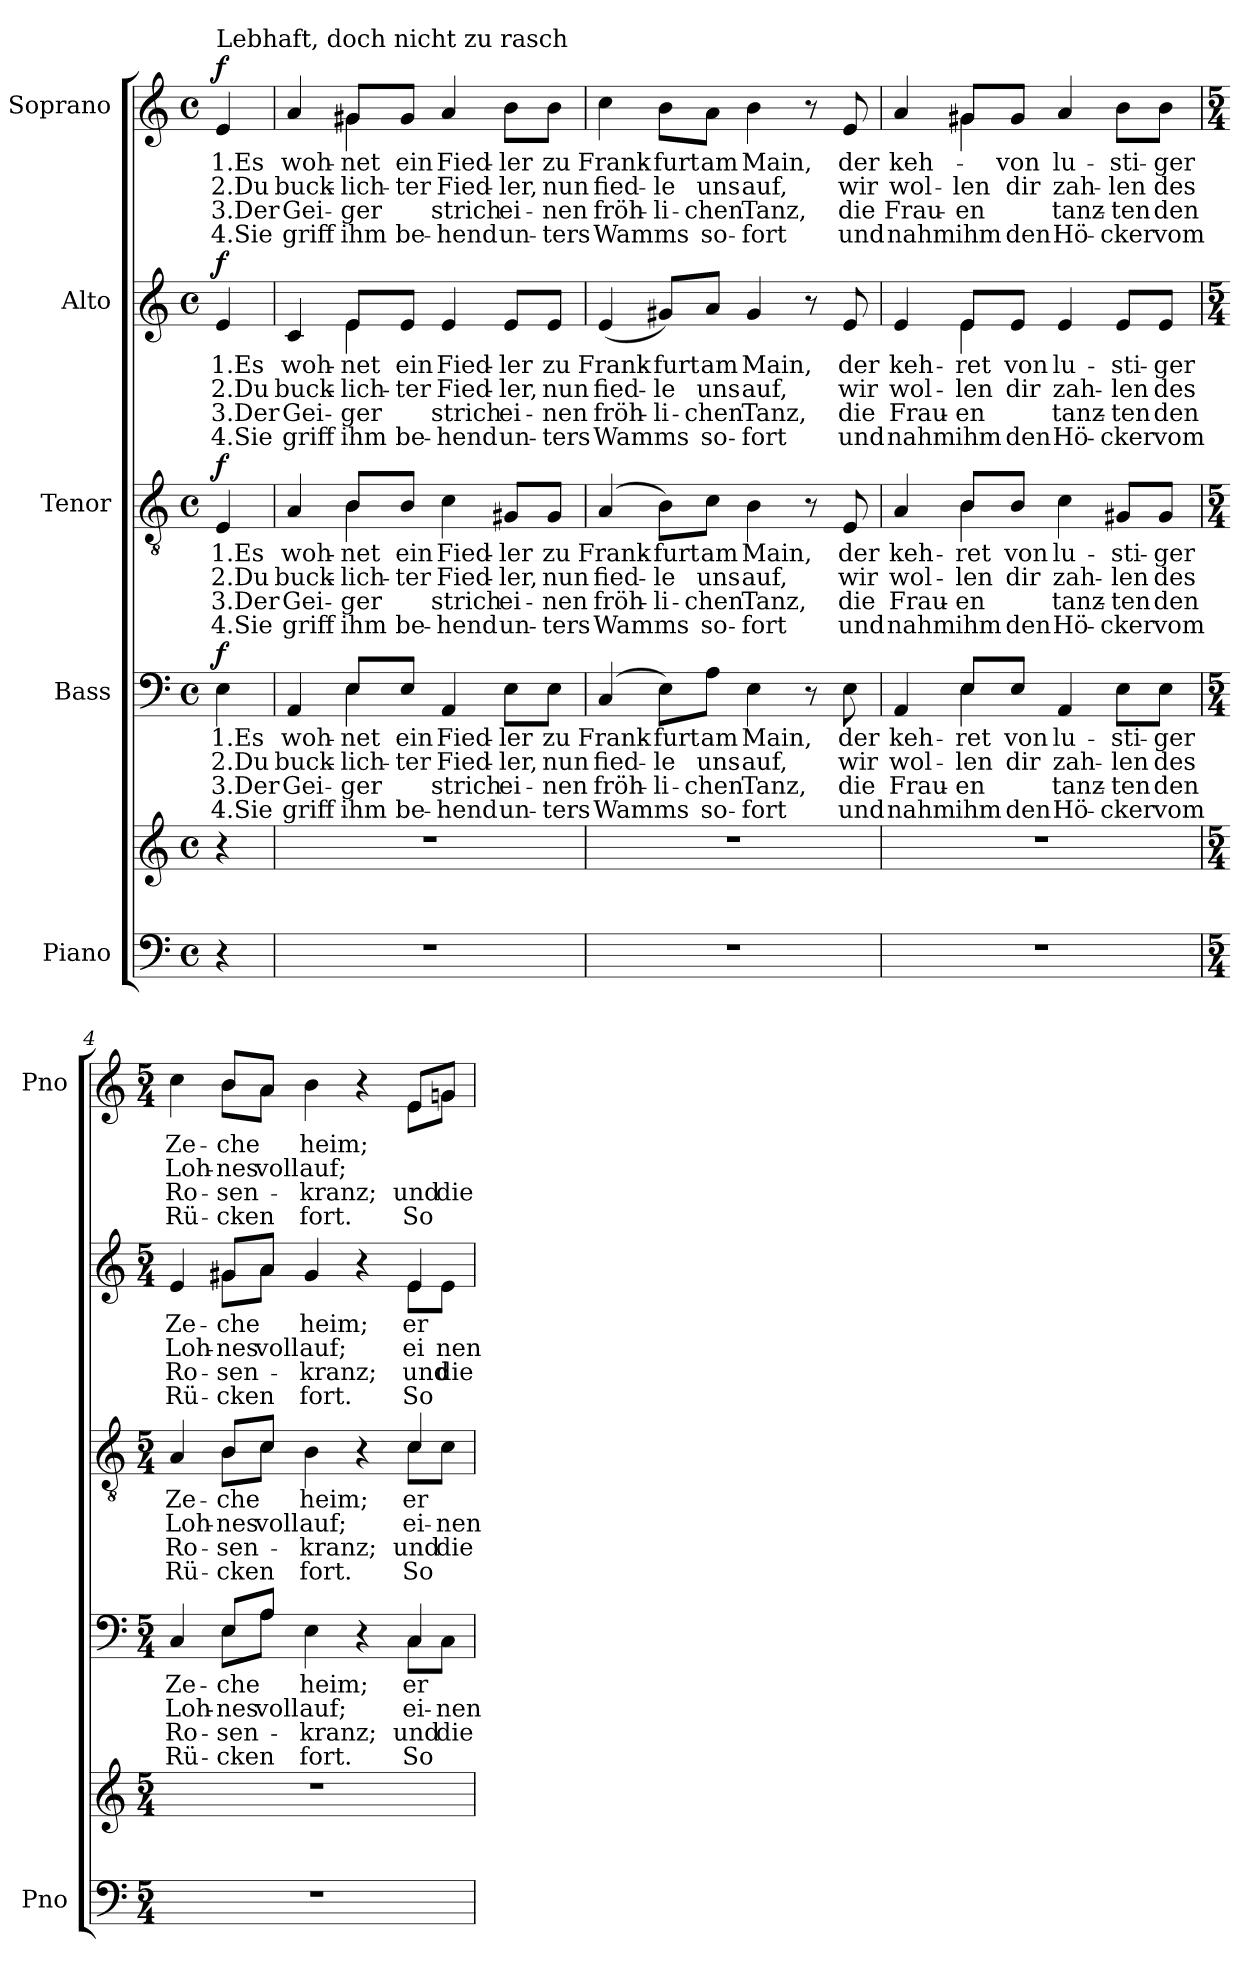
**kern	**kern	**kern	**text	**text	**text	**text	**dynam	**kern	**text	**text	**text	**text	**dynam	**kern	**text	**text	**text	**text	**dynam	**kern	**text	**text	**text	**text	**dynam
*part5	*part5	*part4	*part4	*part4	*part4	*part4	*part4	*part3	*part3	*part3	*part3	*part3	*part3	*part2	*part2	*part2	*part2	*part2	*part2	*part1	*part1	*part1	*part1	*part1	*part1
*staff6	*staff5	*staff4	*staff4	*staff4	*staff4	*staff4	*staff4	*staff3	*staff3	*staff3	*staff3	*staff3	*staff3	*staff2	*staff2	*staff2	*staff2	*staff2	*staff2	*staff1	*staff1	*staff1	*staff1	*staff1	*staff1
*I"Piano	*	*I"Bass	*	*	*	*	*	*I"Tenor	*	*	*	*	*	*I"Alto	*	*	*	*	*	*I"Soprano	*	*	*	*	*
*I'Pno	*	*	*	*	*	*	*	*	*	*	*	*	*	*	*	*	*	*	*	*I'Pno	*	*	*	*	*
*clefF4	*clefG2	*clefF4	*	*	*	*	*	*clefGv2	*	*	*	*	*	*clefG2	*	*	*	*	*	*clefG2	*	*	*	*	*
*k[]	*k[]	*k[]	*	*	*	*	*	*k[]	*	*	*	*	*	*k[]	*	*	*	*	*	*k[]	*	*	*	*	*
*M4/4	*M4/4	*M4/4	*	*	*	*	*	*M4/4	*	*	*	*	*	*M4/4	*	*	*	*	*	*M4/4	*	*	*	*	*
*met(c)	*met(c)	*met(c)	*	*	*	*	*	*met(c)	*	*	*	*	*	*met(c)	*	*	*	*	*	*met(c)	*	*	*	*	*
*MM96	*MM96	*MM96	*	*	*	*	*	*MM96	*	*	*	*	*	*MM96	*	*	*	*	*	*MM96	*	*	*	*	*
=	=	=	=	=	=	=	=	=	=	=	=	=	=	=	=	=	=	=	=	=	=	=	=	=	=
!	!	!	!	!	!	!	!	!	!	!	!	!	!	!	!	!	!	!	!	!LO:TX:a:t=Lebhaft, doch nicht zu rasch	!	!	!	!	!
!	!	!	!LO:LY:b	!LO:LY:b	!LO:LY:b	!LO:LY:b	!LO:DY:b	!	!LO:LY:b	!LO:LY:b	!LO:LY:b	!LO:LY:b	!LO:DY:b	!	!LO:LY:b	!LO:LY:b	!LO:LY:b	!LO:LY:b	!LO:DY:b	!	!LO:LY:b	!LO:LY:b	!LO:LY:b	!LO:LY:b	!LO:DY:b
4r	4r	4E\	1.Es	2.Du	3.Der	4.Sie	f	4E/	1.Es	2.Du	3.Der	4.Sie	f	4e/	1.Es	2.Du	3.Der	4.Sie	f	4e/	1.Es	2.Du	3.Der	4.Sie	f
=1	=1	=1	=1	=1	=1	=1	=1	=1	=1	=1	=1	=1	=1	=1	=1	=1	=1	=1	=1	=1	=1	=1	=1	=1	=1
!	!	!	!LO:LY:b	!LO:LY:b	!LO:LY:b	!LO:LY:b	!	!	!LO:LY:b	!LO:LY:b	!LO:LY:b	!LO:LY:b	!	!	!LO:LY:b	!LO:LY:b	!LO:LY:b	!LO:LY:b	!	!	!LO:LY:b	!LO:LY:b	!LO:LY:b	!LO:LY:b	!
*	*	*^	*	*	*	*	*	*^	*	*	*	*	*	*^	*	*	*	*	*	*^	*	*	*	*	*
1r	1r	4AA/	4ryy	woh-	buck-	Gei-	griff	.	4A/	4ryy	woh-	buck-	Gei-	griff	.	4c/	4ryy	woh-	buck-	Gei-	griff	.	4a/	4ryy	woh-	buck-	Gei-	griff	.
!	!	!	!	!LO:LY:b	!LO:LY:b	!LO:LY:b	!LO:LY:b	!	!	!	!LO:LY:b	!LO:LY:b	!LO:LY:b	!LO:LY:b	!	!	!	!LO:LY:b	!LO:LY:b	!LO:LY:b	!LO:LY:b	!	!	!	!	!	!	!LO:LY:b	!
!	!	!	!	!	!	!	!	!	!	!	!	!	!	!	!	!	!	!	!	!	!	!	!	!	!LO:LY:b	!LO:LY:b	!LO:LY:b	!	!
.	.	8E/L	4E\	-net	-lich-	-ger	ihm	.	8B/L	4B\	-net	-lich-	-ger	ihm	.	8e/L	4e\	-net	-lich-	-ger	ihm	.	8g#X/L	4g#\	-net	-lich-	-ger	ihm	.
!	!	!	!	!LO:LY:b	!LO:LY:b	!	!LO:LY:b	!	!	!	!LO:LY:b	!LO:LY:b	!	!LO:LY:b	!	!	!	!LO:LY:b	!LO:LY:b	!	!LO:LY:b	!	!	!	!LO:LY:b	!LO:LY:b	!	!LO:LY:b	!
.	.	8E/J	.	ein	-ter	.	be-	.	8B/J	.	ein	-ter	.	be-	.	8e/J	.	ein	-ter	.	be-	.	8g#/J	.	ein	-ter	.	be-	.
!	!	!	!	!LO:LY:b	!LO:LY:b	!LO:LY:b	!LO:LY:b	!	!	!	!LO:LY:b	!LO:LY:b	!LO:LY:b	!LO:LY:b	!	!	!	!LO:LY:b	!LO:LY:b	!LO:LY:b	!LO:LY:b	!	!	!	!LO:LY:b	!LO:LY:b	!LO:LY:b	!LO:LY:b	!
.	.	4AA/	2ryy	Fied-	Fied-	strich	-hend	.	4c\	2ryy	Fied-	Fied-	strich	-hend	.	4e/	2ryy	Fied-	Fied-	strich	-hend	.	4a/	2ryy	Fied-	Fied-	strich	-hend	.
!	!	!	!	!LO:LY:b	!LO:LY:b	!LO:LY:b	!LO:LY:b	!	!	!	!LO:LY:b	!LO:LY:b	!LO:LY:b	!LO:LY:b	!	!	!	!LO:LY:b	!LO:LY:b	!LO:LY:b	!LO:LY:b	!	!	!	!LO:LY:b	!LO:LY:b	!LO:LY:b	!LO:LY:b	!
.	.	8E\L	.	-ler	-ler,	ei-	un-	.	8G#X/L	.	-ler	-ler,	ei-	un-	.	8e/L	.	-ler	-ler,	ei-	un-	.	8b\L	.	-ler	-ler,	ei-	un-	.
!	!	!	!	!LO:LY:b	!LO:LY:b	!LO:LY:b	!LO:LY:b	!	!	!	!LO:LY:b	!LO:LY:b	!LO:LY:b	!LO:LY:b	!	!	!	!LO:LY:b	!LO:LY:b	!LO:LY:b	!LO:LY:b	!	!	!	!LO:LY:b	!LO:LY:b	!LO:LY:b	!LO:LY:b	!
.	.	8E\J	.	zu	nun	-nen	-ters	.	8G#/J	.	zu	nun	-nen	-ters	.	8e/J	.	zu	nun	-nen	-ters	.	8b\J	.	zu	nun	-nen	-ters	.
*	*	*v	*v	*	*	*	*	*	*	*	*	*	*	*	*	*v	*v	*	*	*	*	*	*v	*v	*	*	*	*	*
*	*	*	*	*	*	*	*	*v	*v	*	*	*	*	*	*	*	*	*	*	*	*	*	*	*	*	*
=2	=2	=2	=2	=2	=2	=2	=2	=2	=2	=2	=2	=2	=2	=2	=2	=2	=2	=2	=2	=2	=2	=2	=2	=2	=2
!	!	!	!LO:LY:b	!LO:LY:b	!LO:LY:b	!LO:LY:b	!	!	!LO:LY:b	!LO:LY:b	!LO:LY:b	!LO:LY:b	!	!	!LO:LY:b	!LO:LY:b	!LO:LY:b	!LO:LY:b	!	!	!LO:LY:b	!LO:LY:b	!LO:LY:b	!LO:LY:b	!
1r	1r	(>4C/	Frank-	fied-	fröh-	Wamms	.	(>4A/	Frank-	fied-	fröh-	Wamms	.	(<4e/	Frank-	fied-	fröh-	Wamms	.	4cc\	Frank-	fied-	fröh-	Wamms	.
!	!	!	!LO:LY:b	!LO:LY:b	!LO:LY:b	!	!	!	!LO:LY:b	!LO:LY:b	!LO:LY:b	!	!	!	!LO:LY:b	!LO:LY:b	!LO:LY:b	!	!	!	!LO:LY:b	!LO:LY:b	!LO:LY:b	!	!
.	.	8E\L)	-furt	-le	-li-	.	.	8B\L)	-furt	-le	-li-	.	.	8g#X/L)	-furt	-le	-li-	.	.	8b\L	-furt	-le	-li-	.	.
!	!	!	!LO:LY:b	!LO:LY:b	!LO:LY:b	!LO:LY:b	!	!	!LO:LY:b	!LO:LY:b	!LO:LY:b	!LO:LY:b	!	!	!LO:LY:b	!LO:LY:b	!LO:LY:b	!LO:LY:b	!	!	!LO:LY:b	!LO:LY:b	!LO:LY:b	!LO:LY:b	!
.	.	8A\J	am	uns	-chen	so-	.	8c\J	am	uns	-chen	so-	.	8a/J	am	uns	-chen	so-	.	8a\J	am	uns	-chen	so-	.
!	!	!	!LO:LY:b	!LO:LY:b	!LO:LY:b	!LO:LY:b	!	!	!LO:LY:b	!LO:LY:b	!LO:LY:b	!LO:LY:b	!	!	!LO:LY:b	!LO:LY:b	!LO:LY:b	!LO:LY:b	!	!	!LO:LY:b	!LO:LY:b	!LO:LY:b	!LO:LY:b	!
.	.	4E\	Main,	auf,	Tanz,	-fort	.	4B\	Main,	auf,	Tanz,	-fort	.	4g#/	Main,	auf,	Tanz,	-fort	.	4b\	Main,	auf,	Tanz,	-fort	.
.	.	8r	.	.	.	.	.	8r	.	.	.	.	.	8r	.	.	.	.	.	8r	.	.	.	.	.
!	!	!	!LO:LY:b	!LO:LY:b	!LO:LY:b	!LO:LY:b	!	!	!LO:LY:b	!LO:LY:b	!LO:LY:b	!LO:LY:b	!	!	!LO:LY:b	!LO:LY:b	!LO:LY:b	!LO:LY:b	!	!	!LO:LY:b	!LO:LY:b	!LO:LY:b	!LO:LY:b	!
.	.	8E\	der	wir	die	und	.	8E/	der	wir	die	und	.	8e/	der	wir	die	und	.	8e/	der	wir	die	und	.
!!LO:PB:g=z
=3	=3	=3	=3	=3	=3	=3	=3	=3	=3	=3	=3	=3	=3	=3	=3	=3	=3	=3	=3	=3	=3	=3	=3	=3	=3
!	!	!	!LO:LY:b	!LO:LY:b	!LO:LY:b	!LO:LY:b	!	!	!LO:LY:b	!LO:LY:b	!LO:LY:b	!LO:LY:b	!	!	!LO:LY:b	!LO:LY:b	!LO:LY:b	!LO:LY:b	!	!	!LO:LY:b	!LO:LY:b	!LO:LY:b	!LO:LY:b	!
*	*	*^	*	*	*	*	*	*^	*	*	*	*	*	*^	*	*	*	*	*	*^	*	*	*	*	*
1r	1r	4AA/	4ryy	keh-	wol-	Frau-	nahm	.	4A/	4ryy	keh-	wol-	Frau-	nahm	.	4e/	4ryy	keh-	wol-	Frau-	nahm	.	4a/	4ryy	keh-	wol-	Frau-	nahm	.
!	!	!	!	!LO:LY:b	!LO:LY:b	!LO:LY:b	!LO:LY:b	!	!	!	!LO:LY:b	!LO:LY:b	!LO:LY:b	!LO:LY:b	!	!	!	!LO:LY:b	!LO:LY:b	!LO:LY:b	!LO:LY:b	!	!	!	!LO:LY:b	!	!	!	!
!	!	!	!	!	!	!	!	!	!	!	!	!	!	!	!	!	!	!	!	!	!	!	!	!	!	!LO:LY:b	!LO:LY:b	!LO:LY:b	!
.	.	8E/L	4E\	-ret	-len	-en	ihm	.	8B/L	4B\	-ret	-len	-en	ihm	.	8e/L	4e\	-ret	-len	-en	ihm	.	8g#X/L	4g#\	.	-len	-en	ihm	.
!	!	!	!	!LO:LY:b	!LO:LY:b	!	!LO:LY:b	!	!	!	!LO:LY:b	!LO:LY:b	!	!LO:LY:b	!	!	!	!LO:LY:b	!LO:LY:b	!	!LO:LY:b	!	!	!	!LO:LY:b	!LO:LY:b	!	!LO:LY:b	!
.	.	8E/J	.	von	dir	.	den	.	8B/J	.	von	dir	.	den	.	8e/J	.	von	dir	.	den	.	8g#/J	.	von	dir	.	den	.
!	!	!	!	!LO:LY:b	!LO:LY:b	!LO:LY:b	!LO:LY:b	!	!	!	!LO:LY:b	!LO:LY:b	!LO:LY:b	!LO:LY:b	!	!	!	!LO:LY:b	!LO:LY:b	!LO:LY:b	!LO:LY:b	!	!	!	!LO:LY:b	!LO:LY:b	!LO:LY:b	!LO:LY:b	!
.	.	4AA/	2ryy	lu-	zah-	tanz-	Hö-	.	4c\	2ryy	lu-	zah-	tanz-	Hö-	.	4e/	2ryy	lu-	zah-	tanz-	Hö-	.	4a/	2ryy	lu-	zah-	tanz-	Hö-	.
!	!	!	!	!LO:LY:b	!LO:LY:b	!LO:LY:b	!LO:LY:b	!	!	!	!LO:LY:b	!LO:LY:b	!LO:LY:b	!LO:LY:b	!	!	!	!LO:LY:b	!LO:LY:b	!LO:LY:b	!LO:LY:b	!	!	!	!LO:LY:b	!LO:LY:b	!LO:LY:b	!LO:LY:b	!
.	.	8E\L	.	-sti-	-len	-ten	-cker	.	8G#X/L	.	-sti-	-len	-ten	-cker	.	8e/L	.	-sti-	-len	-ten	-cker	.	8b\L	.	-sti-	-len	-ten	-cker	.
!	!	!	!	!LO:LY:b	!LO:LY:b	!LO:LY:b	!LO:LY:b	!	!	!	!LO:LY:b	!LO:LY:b	!LO:LY:b	!LO:LY:b	!	!	!	!LO:LY:b	!LO:LY:b	!LO:LY:b	!LO:LY:b	!	!	!	!LO:LY:b	!LO:LY:b	!LO:LY:b	!LO:LY:b	!
.	.	8E\J	.	-ger	des	den	vom	.	8G#/J	.	-ger	des	den	vom	.	8e/J	.	-ger	des	den	vom	.	8b\J	.	-ger	des	den	vom	.
!!LO:PB:g=z	!!
=4	=4	=4	=4	=4	=4	=4	=4	=4	=4	=4	=4	=4	=4	=4	=4	=4	=4	=4	=4	=4	=4	=4	=4	=4	=4	=4	=4	=4	=4
*M5/4	*M5/4	*M5/4	*	*	*	*	*	*	*M5/4	*	*	*	*	*	*	*M5/4	*	*	*	*	*	*	*M5/4	*	*	*	*	*	*
!	!	!	!	!LO:LY:b	!LO:LY:b	!LO:LY:b	!LO:LY:b	!	!	!	!LO:LY:b	!LO:LY:b	!LO:LY:b	!LO:LY:b	!	!	!	!LO:LY:b	!LO:LY:b	!LO:LY:b	!LO:LY:b	!	!	!	!LO:LY:b	!LO:LY:b	!LO:LY:b	!LO:LY:b	!
4%5r	4%5r	4C/	4ryy	Ze-	Loh-	Ro-	Rü-	.	4A/	4ryy	Ze-	Loh-	Ro-	Rü-	.	4e/	4ryy	Ze-	Loh-	Ro-	Rü-	.	4cc\	4ryy	Ze-	Loh-	Ro-	Rü-	.
!	!	!	!	!LO:LY:b	!LO:LY:b	!LO:LY:b	!LO:LY:b	!	!	!	!LO:LY:b	!LO:LY:b	!LO:LY:b	!LO:LY:b	!	!	!	!LO:LY:b	!LO:LY:b	!LO:LY:b	!LO:LY:b	!	!	!	!LO:LY:b	!LO:LY:b	!LO:LY:b	!LO:LY:b	!
.	.	8E\L	8E/L	-che	-nes	-sen-	-cken	.	8B\L	8B/L	-che	-nes	-sen-	-cken	.	8g#X\L	8g#/L	-che	-nes	-sen-	-cken	.	8b\L	8b/L	-che	-nes	-sen-	-cken	.
!	!	!	!	!	!LO:LY:b	!	!	!	!	!	!	!LO:LY:b	!	!	!	!	!	!	!LO:LY:b	!	!	!	!	!	!	!LO:LY:b	!	!	!
.	.	8A\J	8A/J	.	voll	.	.	.	8c\J	8c/J	.	voll	.	.	.	8a\J	8a/J	.	voll	.	.	.	8a\J	8a/J	.	voll	.	.	.
!	!	!	!	!LO:LY:b	!LO:LY:b	!LO:LY:b	!LO:LY:b	!	!	!	!LO:LY:b	!LO:LY:b	!LO:LY:b	!LO:LY:b	!	!	!	!LO:LY:b	!LO:LY:b	!LO:LY:b	!LO:LY:b	!	!	!	!LO:LY:b	!LO:LY:b	!LO:LY:b	!LO:LY:b	!
.	.	4E\	2ryy	heim;	auf;	-kranz;	fort.	.	4B\	2ryy	heim;	auf;	-kranz;	fort.	.	4g#/	2ryy	heim;	auf;	-kranz;	fort.	.	4b\	2ryy	heim;	auf;	-kranz;	fort.	.
.	.	4r	.	.	.	.	.	.	4r	.	.	.	.	.	.	4r	.	.	.	.	.	.	4r	.	.	.	.	.	.
!	!	!	!	!LO:LY:b	!LO:LY:b	!LO:LY:b	!LO:LY:b	!	!	!	!LO:LY:b	!LO:LY:b	!LO:LY:b	!LO:LY:b	!	!	!	!LO:LY:b	!LO:LY:b	!LO:LY:b	!LO:LY:b	!	!	!	!LO:LY:b	!LO:LY:b	!	!	!
!	!	!	!	!	!	!	!	!	!	!	!	!	!	!	!	!	!	!	!	!	!	!	!	!	!	!	!LO:LY:b	!LO:LY:b	!
.	.	8C\L	4C/	er	ei-	und	So	.	8c\L	4c/	er	ei-	und	So	.	4e/	8e\L	er	ei-	und	So	.	8e\L	8e/L	.	.	und	So	.
!	!	!	!	!	!LO:LY:b	!LO:LY:b	!	!	!	!	!	!LO:LY:b	!LO:LY:b	!	!	!	!	!	!LO:LY:b	!LO:LY:b	!	!	!	!	!	!LO:LY:b	!	!	!
!	!	!	!	!	!	!	!	!	!	!	!	!	!	!	!	!	!	!	!	!	!	!	!	!	!	!	!LO:LY:b	!	!
.	.	8C\J	.	.	-nen	die	.	.	8c\J	.	.	-nen	die	.	.	.	8e\J	.	-nen	die	.	.	8gn\J	8g/J	.	.	die	.	.
*	*	*v	*v	*	*	*	*	*	*	*	*	*	*	*	*	*v	*v	*	*	*	*	*	*v	*v	*	*	*	*	*
*	*	*	*	*	*	*	*	*v	*v	*	*	*	*	*	*	*	*	*	*	*	*	*	*	*	*	*
=	=	=	=	=	=	=	=	=	=	=	=	=	=	=	=	=	=	=	=	=	=	=	=	=	=
*-	*-	*-	*-	*-	*-	*-	*-	*-	*-	*-	*-	*-	*-	*-	*-	*-	*-	*-	*-	*-	*-	*-	*-	*-	*-
